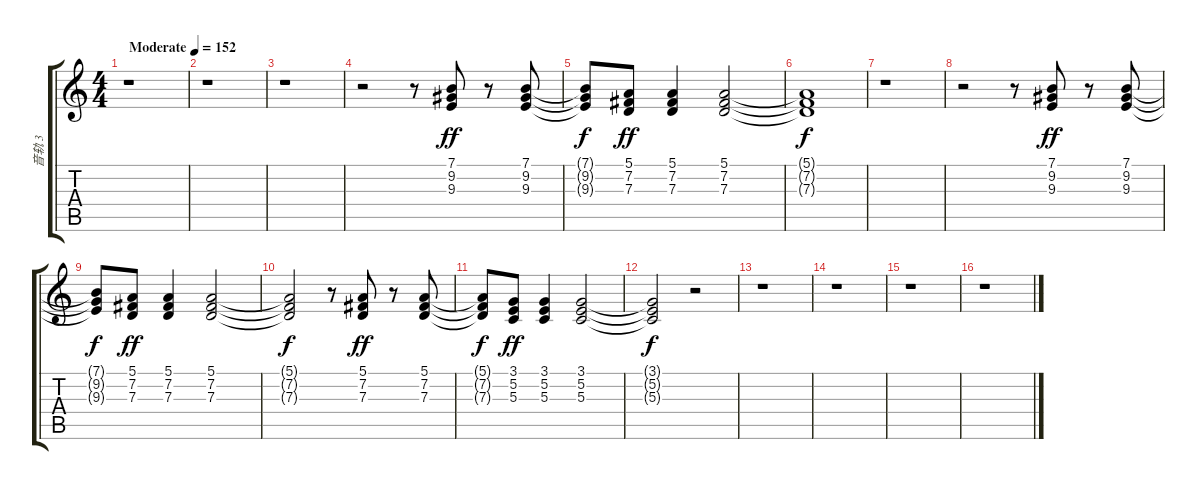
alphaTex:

\track ("音轨 3" "音轨 3") {instrument synthbrass2}
\staff {score tabs}
\tuning (E4 B3 G3 D3 A2 E2) {hide}
\ts (4 4)
\tempo (152 "Moderate")
\clef g2
\ks c
r.1{dy ff instrument synthbrass2} |
r.1 |
r.1 |
r.2 r.8 (7.1 9.2 9.3).8 r.8 (7.1 9.2 9.3).8 |
(7.1{t} 9.2{t} 9.3{t}).8{dy f} (5.1 7.2 7.3).8{dy ff} (5.1 7.2 7.3).4 (5.1 7.2 7.3).2{volume 8} |
(5.1{t} 7.2{t} 7.3{t}).1{dy f} |
r.1 |
r.2 r.8 (7.1 9.2 9.3).8{dy ff volume 8} r.8 (7.1 9.2 9.3).8 |
(7.1{t} 9.2{t} 9.3{t}).8{dy f} (5.1 7.2 7.3).8{dy ff} (5.1 7.2 7.3).4 (5.1 7.2 7.3).2{volume 8} |
(5.1{t} 7.2{t} 7.3{t}).2{dy f} r.8 (5.1 7.2 7.3).8{dy ff volume 8} r.8 (5.1 7.2 7.3).8 |
(5.1{t} 7.2{t} 7.3{t}).8{dy f} (3.1 5.2 5.3).8{dy ff} (3.1 5.2 5.3).4 (3.1 5.2 5.3).2{volume 8} |
(3.1{t} 5.2{t} 5.3{t}).2{dy f} r.2 |
r.1 |
r.1 |
r.1 |
r.1
